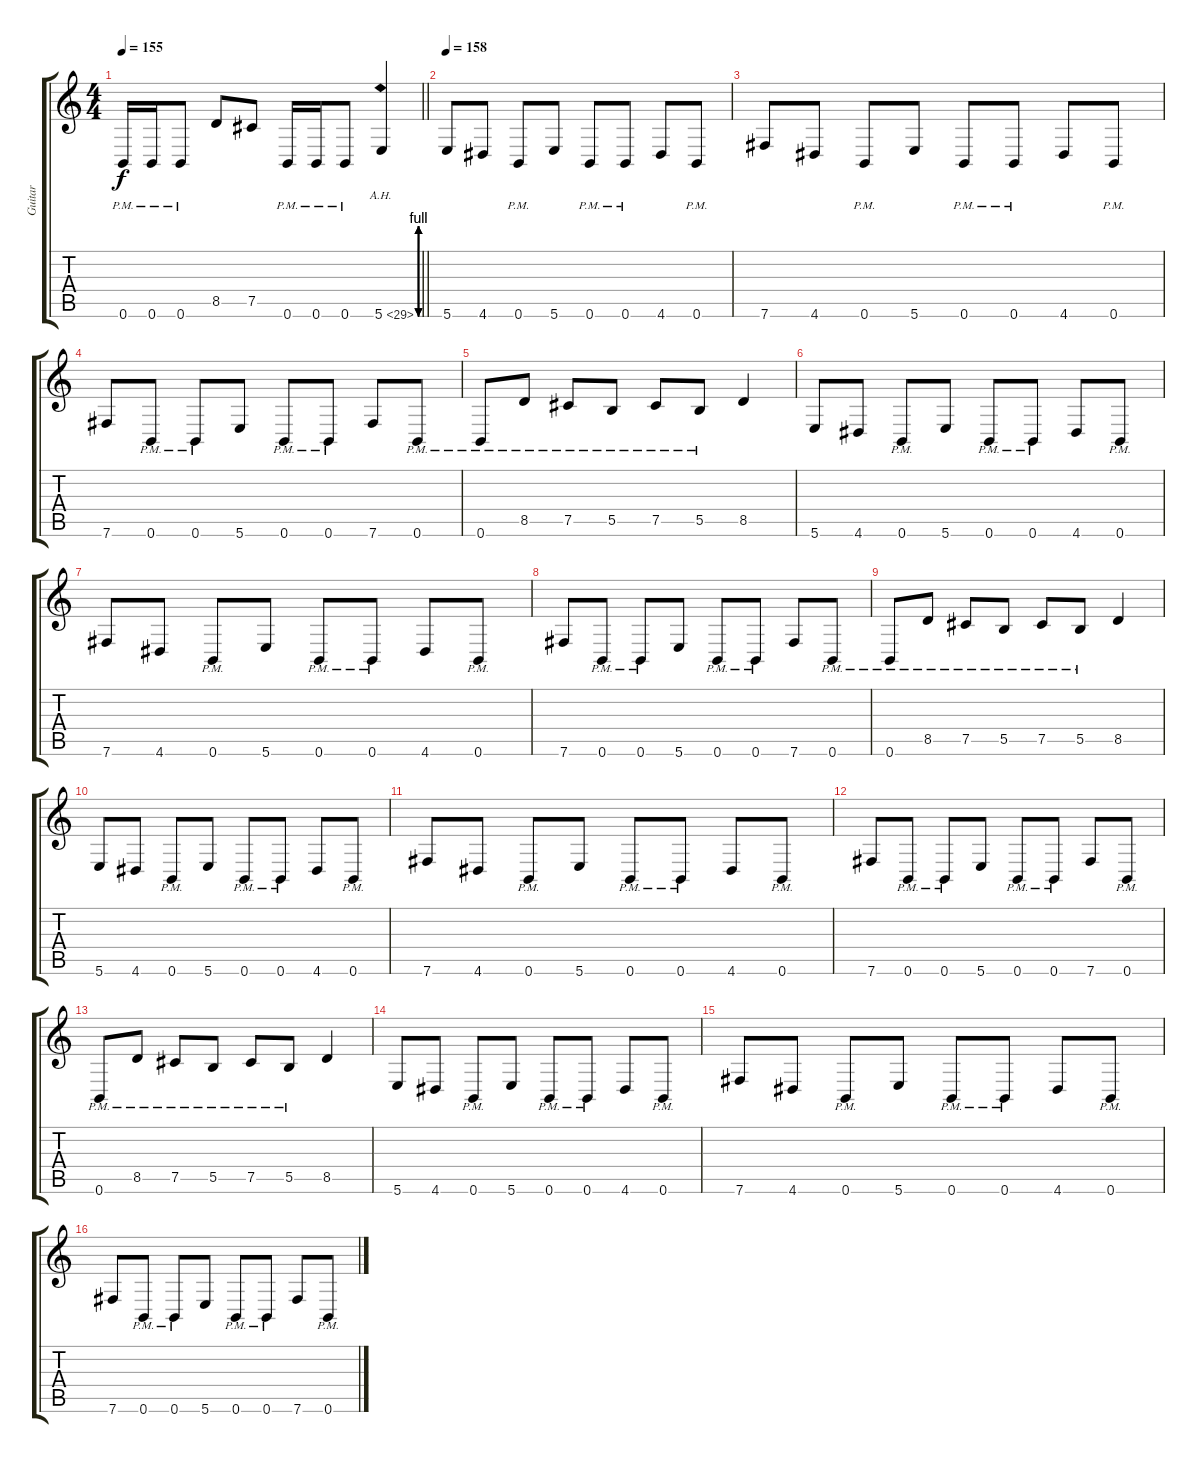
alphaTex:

\track ("Guitar" "Guitar") {instrument distortionguitar}
\staff {score tabs}
\tuning (Db4 Ab3 E3 B2 Gb2 B1) {hide}
\ts (4 4)
\tempo 155
\clef g2
\barLineRight lightlight
\ks c
0.6{pm}.16{dy f} 0.6{pm}.16 0.6{pm}.8 8.5.8 7.5.8 0.6{pm}.16 0.6{pm}.16 0.6{pm}.8 5.6{be (custom 0 0 15 4 30 0 45 4 60 0) ah 24}.4 |
\section ("" "")
\tempo 158
5.6.8 4.6.8 0.6{pm}.8 5.6.8 0.6{pm}.8 0.6{pm}.8 4.6.8 0.6{pm}.8 |
7.6.8 4.6.8 0.6{pm}.8 5.6.8 0.6{pm}.8 0.6{pm}.8 4.6.8 0.6{pm}.8 |
7.6.8 0.6{pm}.8 0.6{pm}.8 5.6.8 0.6{pm}.8 0.6{pm}.8 7.6.8 0.6{pm}.8 |
0.6{pm}.8 8.5{pm}.8 7.5{pm}.8 5.5{pm}.8 7.5{pm}.8 5.5{pm}.8 8.5.4 |
5.6.8 4.6.8 0.6{pm}.8 5.6.8 0.6{pm}.8 0.6{pm}.8 4.6.8 0.6{pm}.8 |
7.6.8 4.6.8 0.6{pm}.8 5.6.8 0.6{pm}.8 0.6{pm}.8 4.6.8 0.6{pm}.8 |
7.6.8 0.6{pm}.8 0.6{pm}.8 5.6.8 0.6{pm}.8 0.6{pm}.8 7.6.8 0.6{pm}.8 |
0.6{pm}.8 8.5{pm}.8 7.5{pm}.8 5.5{pm}.8 7.5{pm}.8 5.5{pm}.8 8.5.4 |
5.6.8 4.6.8 0.6{pm}.8 5.6.8 0.6{pm}.8 0.6{pm}.8 4.6.8 0.6{pm}.8 |
7.6.8 4.6.8 0.6{pm}.8 5.6.8 0.6{pm}.8 0.6{pm}.8 4.6.8 0.6{pm}.8 |
7.6.8 0.6{pm}.8 0.6{pm}.8 5.6.8 0.6{pm}.8 0.6{pm}.8 7.6.8 0.6{pm}.8 |
0.6{pm}.8 8.5{pm}.8 7.5{pm}.8 5.5{pm}.8 7.5{pm}.8 5.5{pm}.8 8.5.4 |
5.6.8 4.6.8 0.6{pm}.8 5.6.8 0.6{pm}.8 0.6{pm}.8 4.6.8 0.6{pm}.8 |
7.6.8 4.6.8 0.6{pm}.8 5.6.8 0.6{pm}.8 0.6{pm}.8 4.6.8 0.6{pm}.8 |
7.6.8 0.6{pm}.8 0.6{pm}.8 5.6.8 0.6{pm}.8 0.6{pm}.8 7.6.8 0.6{pm}.8
